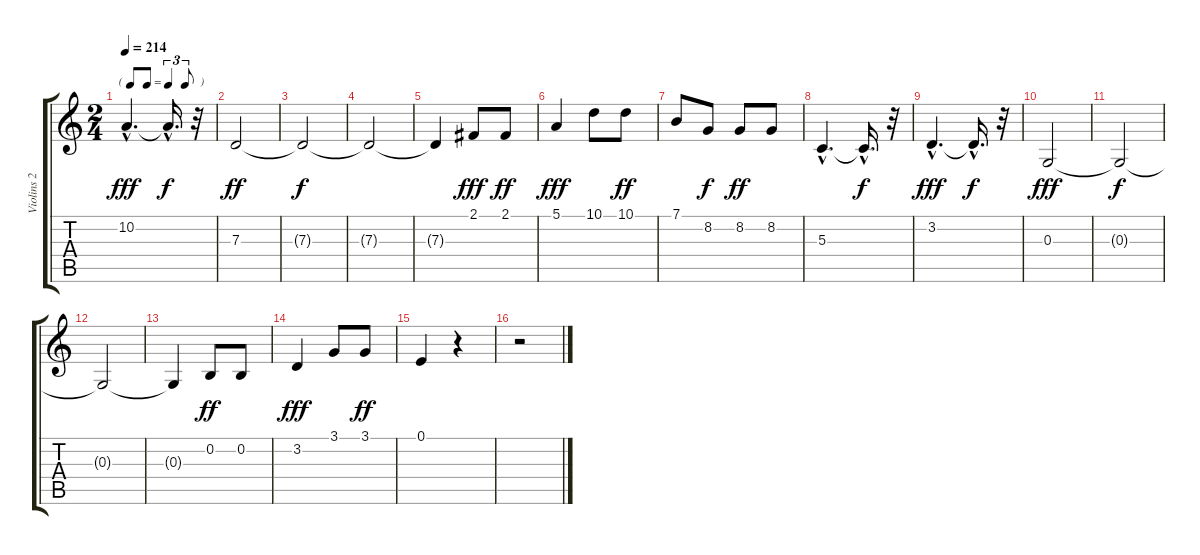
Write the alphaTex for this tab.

\track ("Violins 2" "Violins 2") {instrument stringensemble1}
\staff {score tabs}
\tuning (E4 B3 G3 D3 A2 E2) {hide}
\ts (2 4)
\tf triplet8th
\tempo 214
\clef g2
\ks c
10.2{hac}.4{d dy fff} 10.2{hac t}.16{d dy f} r.32 |
7.3.2{dy ff} |
7.3{t}.2{dy f} |
7.3{t}.2 |
7.3{t}.4 2.1.8{dy fff} 2.1.8{dy ff} |
5.1.4{dy fff} 10.1.8 10.1.8{dy ff} |
7.1.8 8.2.8{dy f} 8.2.8{dy ff} 8.2.8 |
5.3{hac}.4{d} 5.3{hac t}.16{d dy f} r.32 |
3.2{hac}.4{d dy fff} 3.2{hac t}.16{d dy f} r.32 |
0.3.2{dy fff} |
0.3{t}.2{dy f} |
0.3{t}.2 |
0.3{t}.4 0.2.8{dy ff} 0.2.8 |
3.2.4{dy fff} 3.1.8 3.1.8{dy ff} |
0.1.4 r.4 |
r.2
